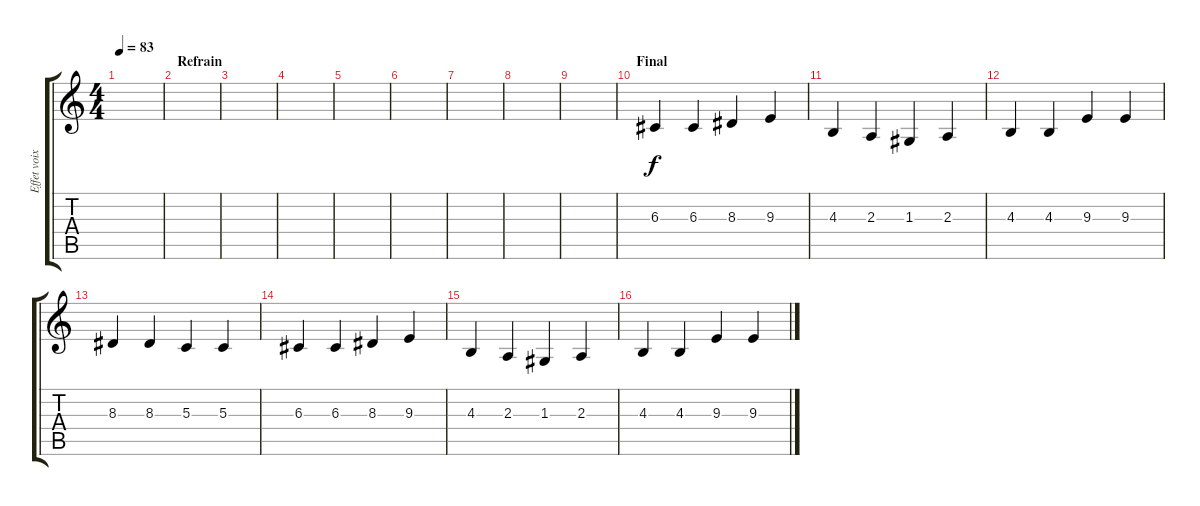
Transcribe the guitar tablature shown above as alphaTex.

\track ("Effet voix" "Effet voix") {instrument choiraahs}
\staff {score tabs}
\tuning (E4 B3 G3 D3 A2 E2) {hide}
\ts (4 4)
\tempo 83
\clef g2
\ks c
|
\section ("" "Refrain")
|
|
|
|
|
|
|
|
\section ("" "Final")
6.3.4 6.3.4 8.3.4 9.3.4 |
4.3.4 2.3.4 1.3.4 2.3.4 |
4.3.4 4.3.4 9.3.4 9.3.4 |
8.3.4 8.3.4 5.3.4 5.3.4 |
6.3.4 6.3.4 8.3.4 9.3.4 |
4.3.4 2.3.4 1.3.4 2.3.4 |
4.3.4 4.3.4 9.3.4 9.3.4
